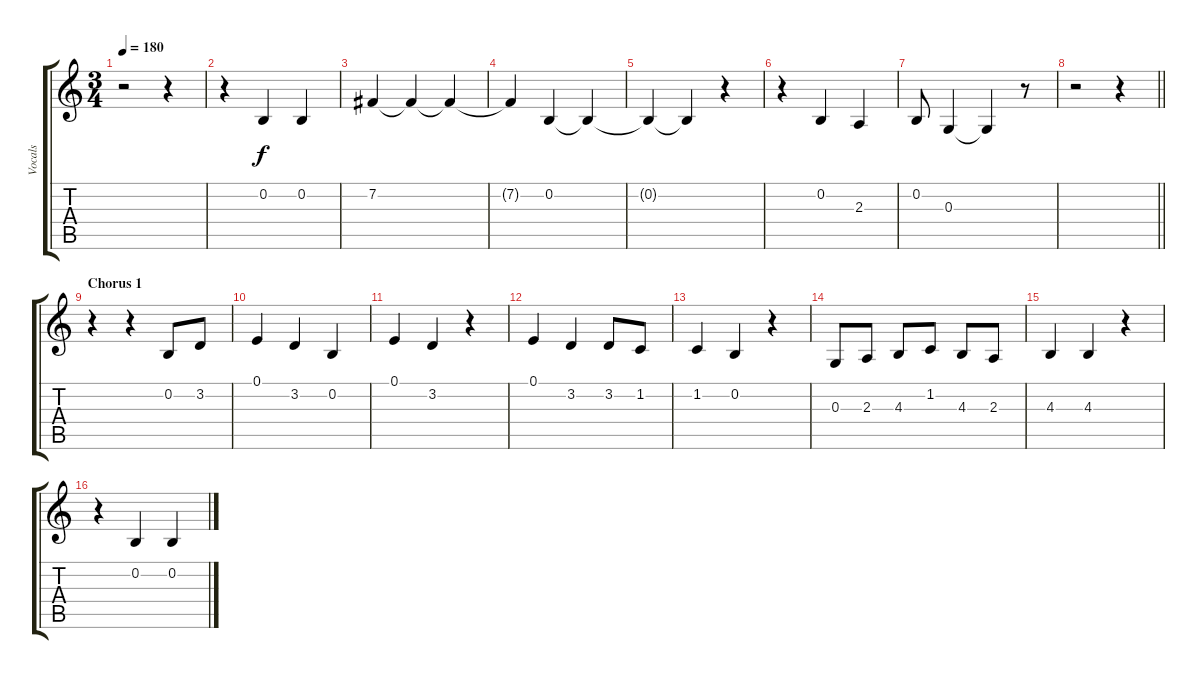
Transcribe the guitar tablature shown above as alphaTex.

\track ("Vocals" "Vocals") {instrument violin}
\staff {score tabs}
\tuning (E4 B3 G3 D3 A2 E2) {hide}
\ts (3 4)
\tempo 180
\clef g2
\ks c
r.2{dy f} r.4 |
r.4 0.2.4 0.2.4 |
7.2.4 7.2{t}.4 7.2{t}.4 |
7.2{t}.4 0.2.4 0.2{t}.4 |
0.2{t}.4 0.2{t}.4 r.4 |
r.4 0.2.4 2.3.4 |
0.2.8 0.3.4 0.3{t}.4 r.8 |
\barLineRight lightlight
r.2 r.4 |
\section ("" "Chorus 1")
r.4 r.4 0.2.8 3.2.8 |
0.1.4 3.2.4 0.2.4 |
0.1.4 3.2.4 r.4 |
0.1.4 3.2.4 3.2.8 1.2.8 |
1.2.4 0.2.4 r.4 |
0.3.8 2.3.8 4.3.8 1.2.8 4.3.8 2.3.8 |
4.3.4 4.3.4 r.4 |
r.4 0.2.4 0.2.4
